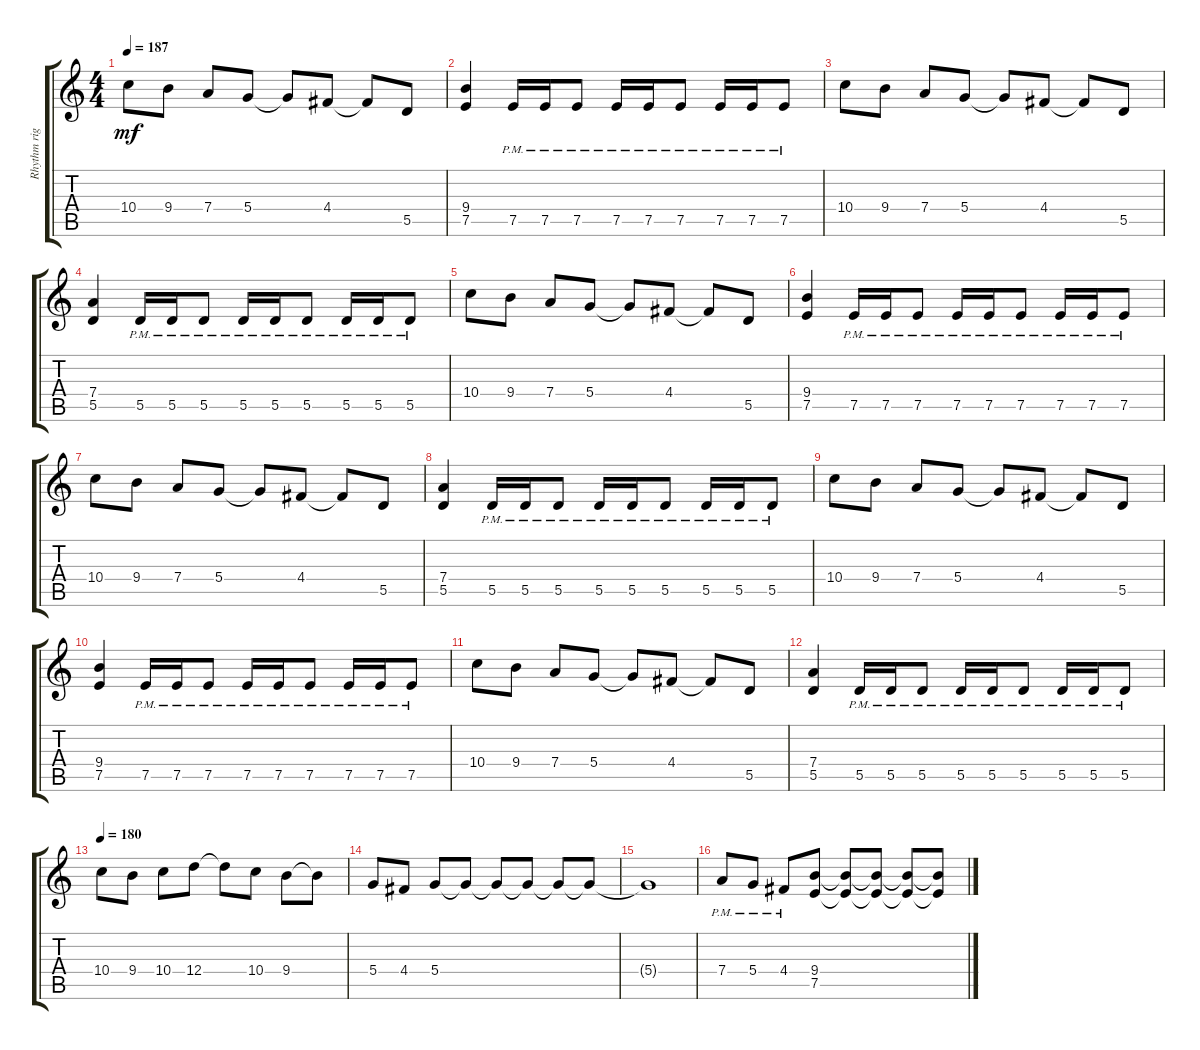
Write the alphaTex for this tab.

\track ("Rhythm right" "Rhythm rig") {instrument distortionguitar}
\staff {score tabs}
\tuning (E4 B3 G3 D3 A2 E2) {hide}
\ts (4 4)
\tempo 187
\clef g2
\ks c
10.4.8{dy mf} 9.4.8 7.4.8 5.4.8 5.4{t}.8 4.4.8 4.4{t}.8 5.5.8 |
(9.4 7.5).4 7.5{pm}.16 7.5{pm}.16 7.5{pm}.8 7.5{pm}.16 7.5{pm}.16 7.5{pm}.8 7.5{pm}.16 7.5{pm}.16 7.5{pm}.8 |
10.4.8 9.4.8 7.4.8 5.4.8 5.4{t}.8 4.4.8 4.4{t}.8 5.5.8 |
(7.4 5.5).4 5.5{pm}.16 5.5{pm}.16 5.5{pm}.8 5.5{pm}.16 5.5{pm}.16 5.5{pm}.8 5.5{pm}.16 5.5{pm}.16 5.5{pm}.8 |
10.4.8 9.4.8 7.4.8 5.4.8 5.4{t}.8 4.4.8 4.4{t}.8 5.5.8 |
(9.4 7.5).4 7.5{pm}.16 7.5{pm}.16 7.5{pm}.8 7.5{pm}.16 7.5{pm}.16 7.5{pm}.8 7.5{pm}.16 7.5{pm}.16 7.5{pm}.8 |
10.4.8 9.4.8 7.4.8 5.4.8 5.4{t}.8 4.4.8 4.4{t}.8 5.5.8 |
(7.4 5.5).4 5.5{pm}.16 5.5{pm}.16 5.5{pm}.8 5.5{pm}.16 5.5{pm}.16 5.5{pm}.8 5.5{pm}.16 5.5{pm}.16 5.5{pm}.8 |
10.4.8 9.4.8 7.4.8 5.4.8 5.4{t}.8 4.4.8 4.4{t}.8 5.5.8 |
(9.4 7.5).4 7.5{pm}.16 7.5{pm}.16 7.5{pm}.8 7.5{pm}.16 7.5{pm}.16 7.5{pm}.8 7.5{pm}.16 7.5{pm}.16 7.5{pm}.8 |
10.4.8 9.4.8 7.4.8 5.4.8 5.4{t}.8 4.4.8 4.4{t}.8 5.5.8 |
(7.4 5.5).4 5.5{pm}.16 5.5{pm}.16 5.5{pm}.8 5.5{pm}.16 5.5{pm}.16 5.5{pm}.8 5.5{pm}.16 5.5{pm}.16 5.5{pm}.8 |
\tempo 180
10.4.8 9.4.8 10.4.8 12.4.8 12.4{t}.8 10.4.8 9.4.8 9.4{t}.8 |
5.4.8 4.4.8 5.4.8 5.4{t}.8 5.4{t}.8 5.4{t}.8 5.4{t}.8 5.4{t}.8 |
5.4{t}.1 |
7.4{pm}.8 5.4{pm}.8 4.4{pm}.8 (9.4 7.5).8 (9.4{t} 7.5{t}).8 (9.4{t} 7.5{t}).8 (9.4{t} 7.5{t}).8 (9.4{t} 7.5{t}).8
